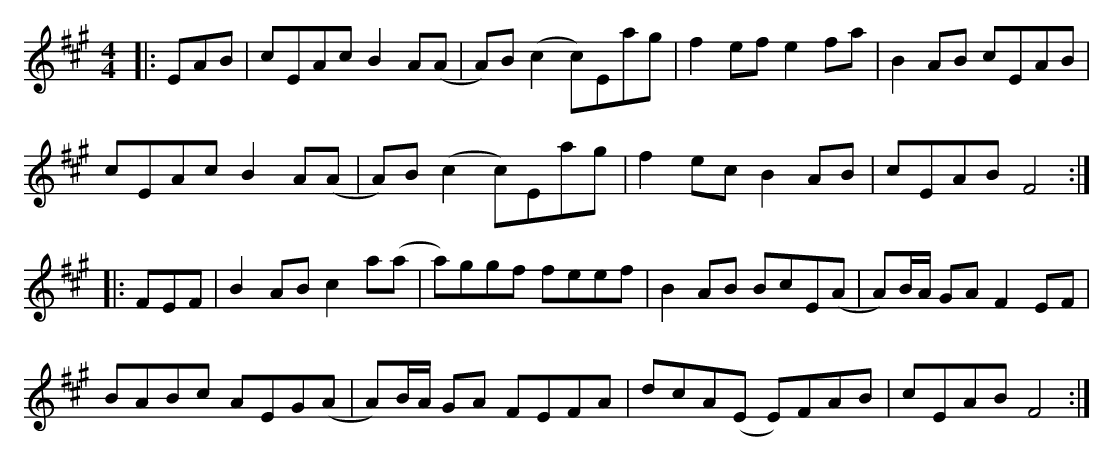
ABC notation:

X:1
M:4/4
K:A
|:EAB|cEAc B2A(A|A)B(c2 c)Eag|f2ef e2fa|B2AB cEAB|
cEAc B2A(A|A)B(c2 c)Eag|f2ec B2AB|cEAB F4:|
|:FEF|B2AB c2a(a|a)ggf feef|B2AB BcE(A|A)B/A/ GA F2 EF|
BABc AEG(A|A)B/A/ GA FEFA|dcA(E E)FAB|cEAB F4:|
